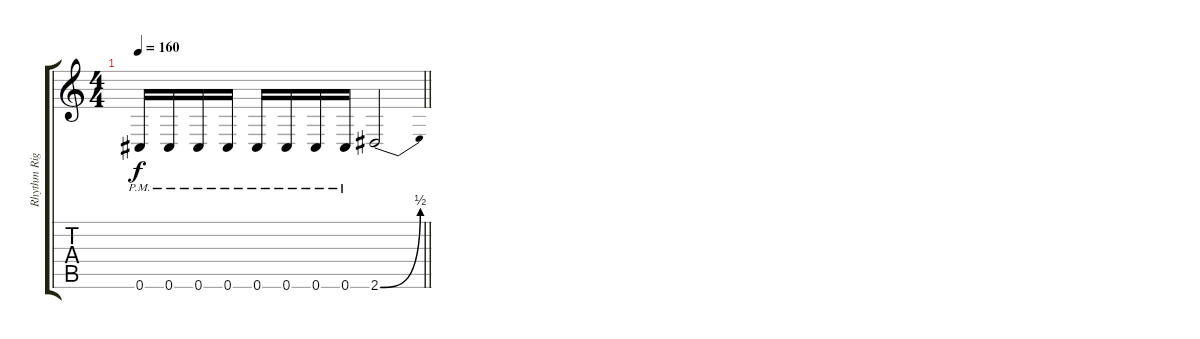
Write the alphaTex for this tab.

\track ("Rhythm Right" "Rhythm Rig") {instrument distortionguitar}
\staff {score tabs}
\tuning (Eb4 Bb3 Gb3 Db3 Ab2 Db2) {hide}
\ts (4 4)
\tempo 160
\clef g2
\barLineRight lightlight
\ks c
0.6{pm}.16{dy f} 0.6{pm}.16 0.6{pm}.16 0.6{pm}.16 0.6{pm}.16 0.6{pm}.16 0.6{pm}.16 0.6{pm}.16 2.6{be (bend 0 0 60 2)}.2
